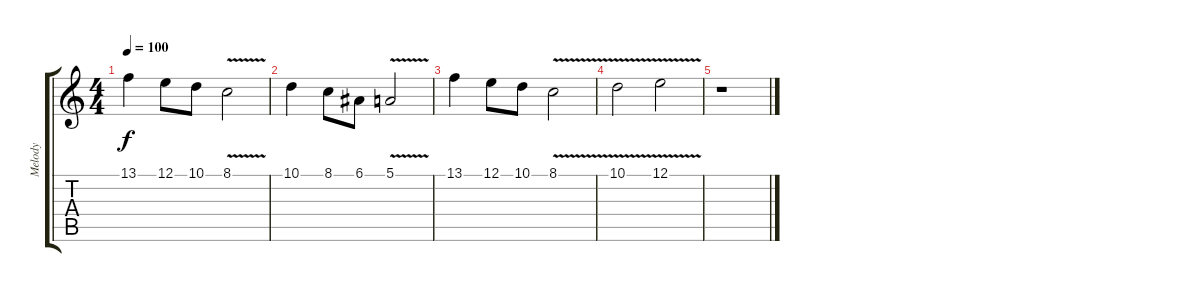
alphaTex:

\track ("Melody " "Melody ") {instrument lead3calliope}
\staff {score tabs}
\tuning (E4 B3 G3 D3 A2 E2) {hide}
\ts (4 4)
\tempo 100
\clef g2
\ks c
13.1.4{dy f} 12.1.8 10.1.8 8.1{v}.2 |
10.1.4 8.1.8 6.1.8 5.1{v}.2 |
13.1.4{volume 0} 12.1.8 10.1.8 8.1{v}.2 |
10.1{v}.2 12.1{v}.2 |
r.1
